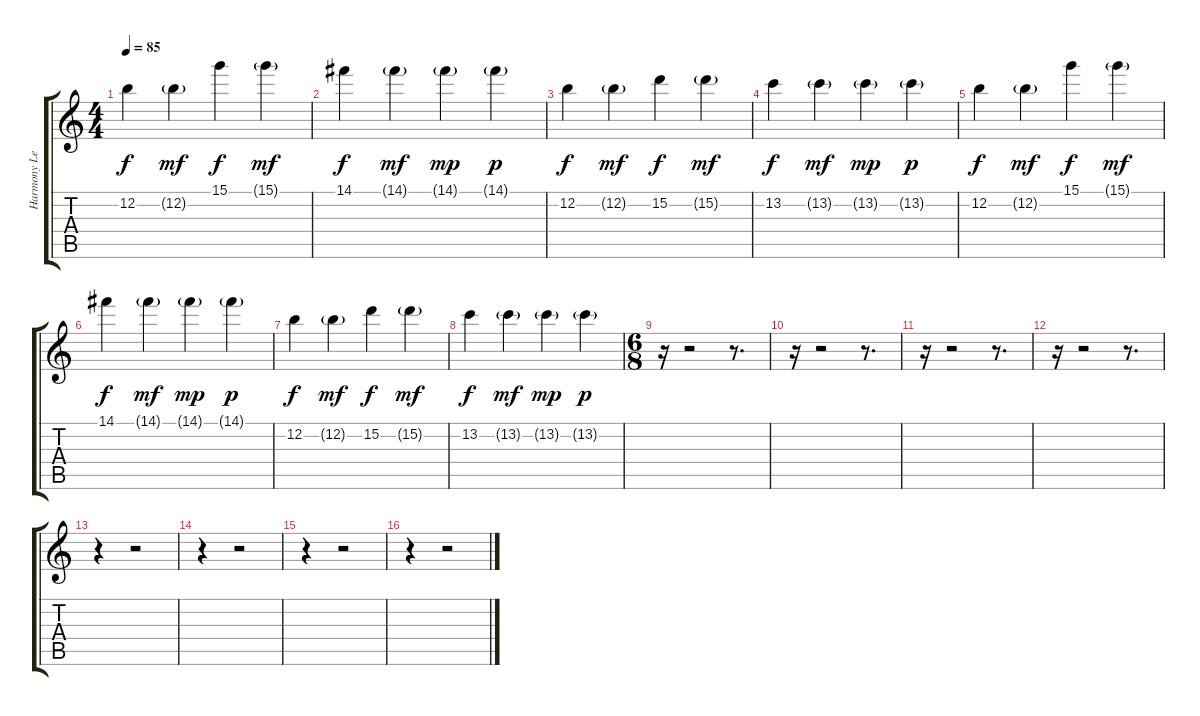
\track ("Harmony Lead" "Harmony Le") {instrument electricguitarjazz}
\staff {score tabs}
\tuning (E4 B3 G3 D3 A2 D2) {hide}
\ts (4 4)
\tempo 85
\clef g2
\ks c
12.2.4{dy f} 12.2{g}.4{dy mf} 15.1.4{dy f} 15.1{g}.4{dy mf} |
14.1.4{dy f} 14.1{g}.4{dy mf} 14.1{g}.4{dy mp} 14.1{g}.4{dy p} |
12.2.4{dy f} 12.2{g}.4{dy mf} 15.2.4{dy f} 15.2{g}.4{dy mf} |
13.2.4{dy f} 13.2{g}.4{dy mf} 13.2{g}.4{dy mp} 13.2{g}.4{dy p} |
12.2.4{dy f} 12.2{g}.4{dy mf} 15.1.4{dy f} 15.1{g}.4{dy mf} |
14.1.4{dy f} 14.1{g}.4{dy mf} 14.1{g}.4{dy mp} 14.1{g}.4{dy p} |
12.2.4{dy f} 12.2{g}.4{dy mf} 15.2.4{dy f} 15.2{g}.4{dy mf} |
13.2.4{dy f} 13.2{g}.4{dy mf} 13.2{g}.4{dy mp} 13.2{g}.4{dy p} |
\ts (6 8)
r.16 r.2 r.8{d} |
r.16 r.2 r.8{d} |
r.16 r.2 r.8{d} |
r.16 r.2 r.8{d} |
r.4 r.2 |
r.4 r.2 |
r.4 r.2 |
r.4 r.2
